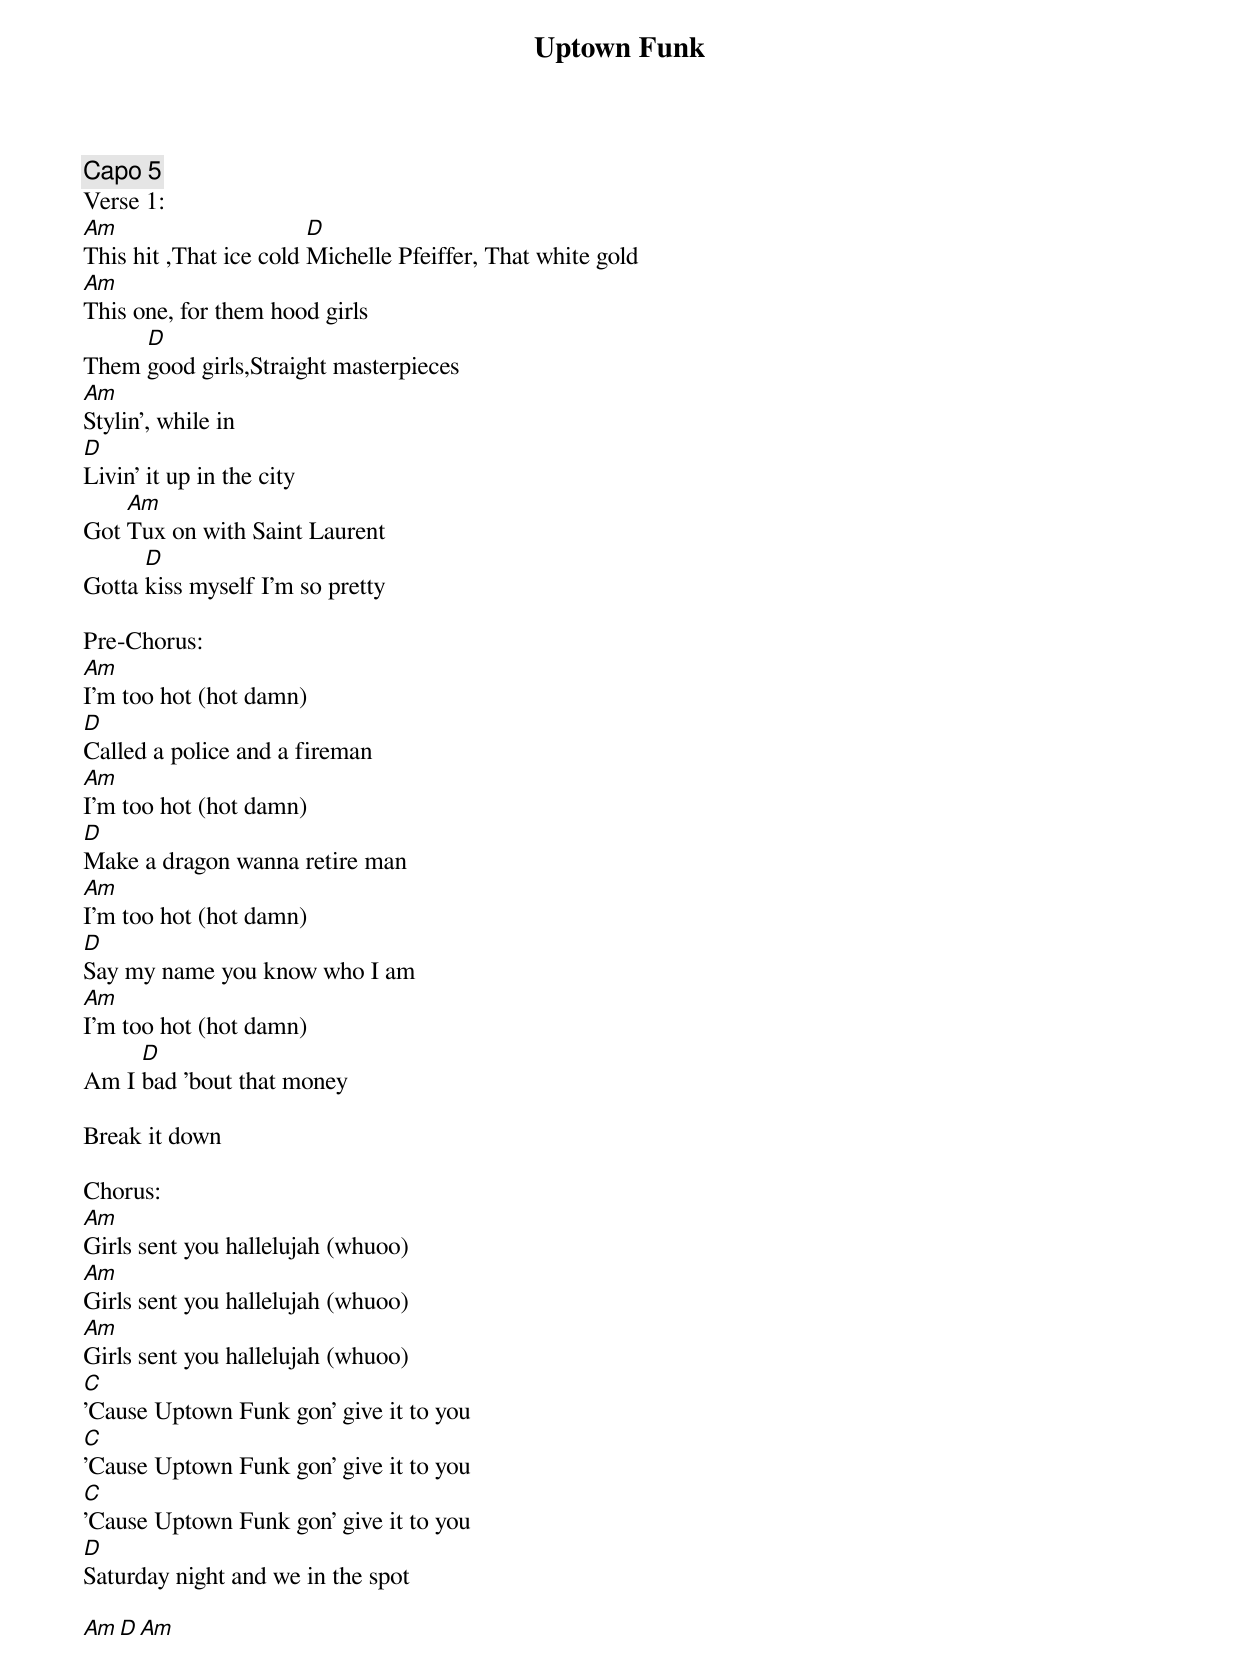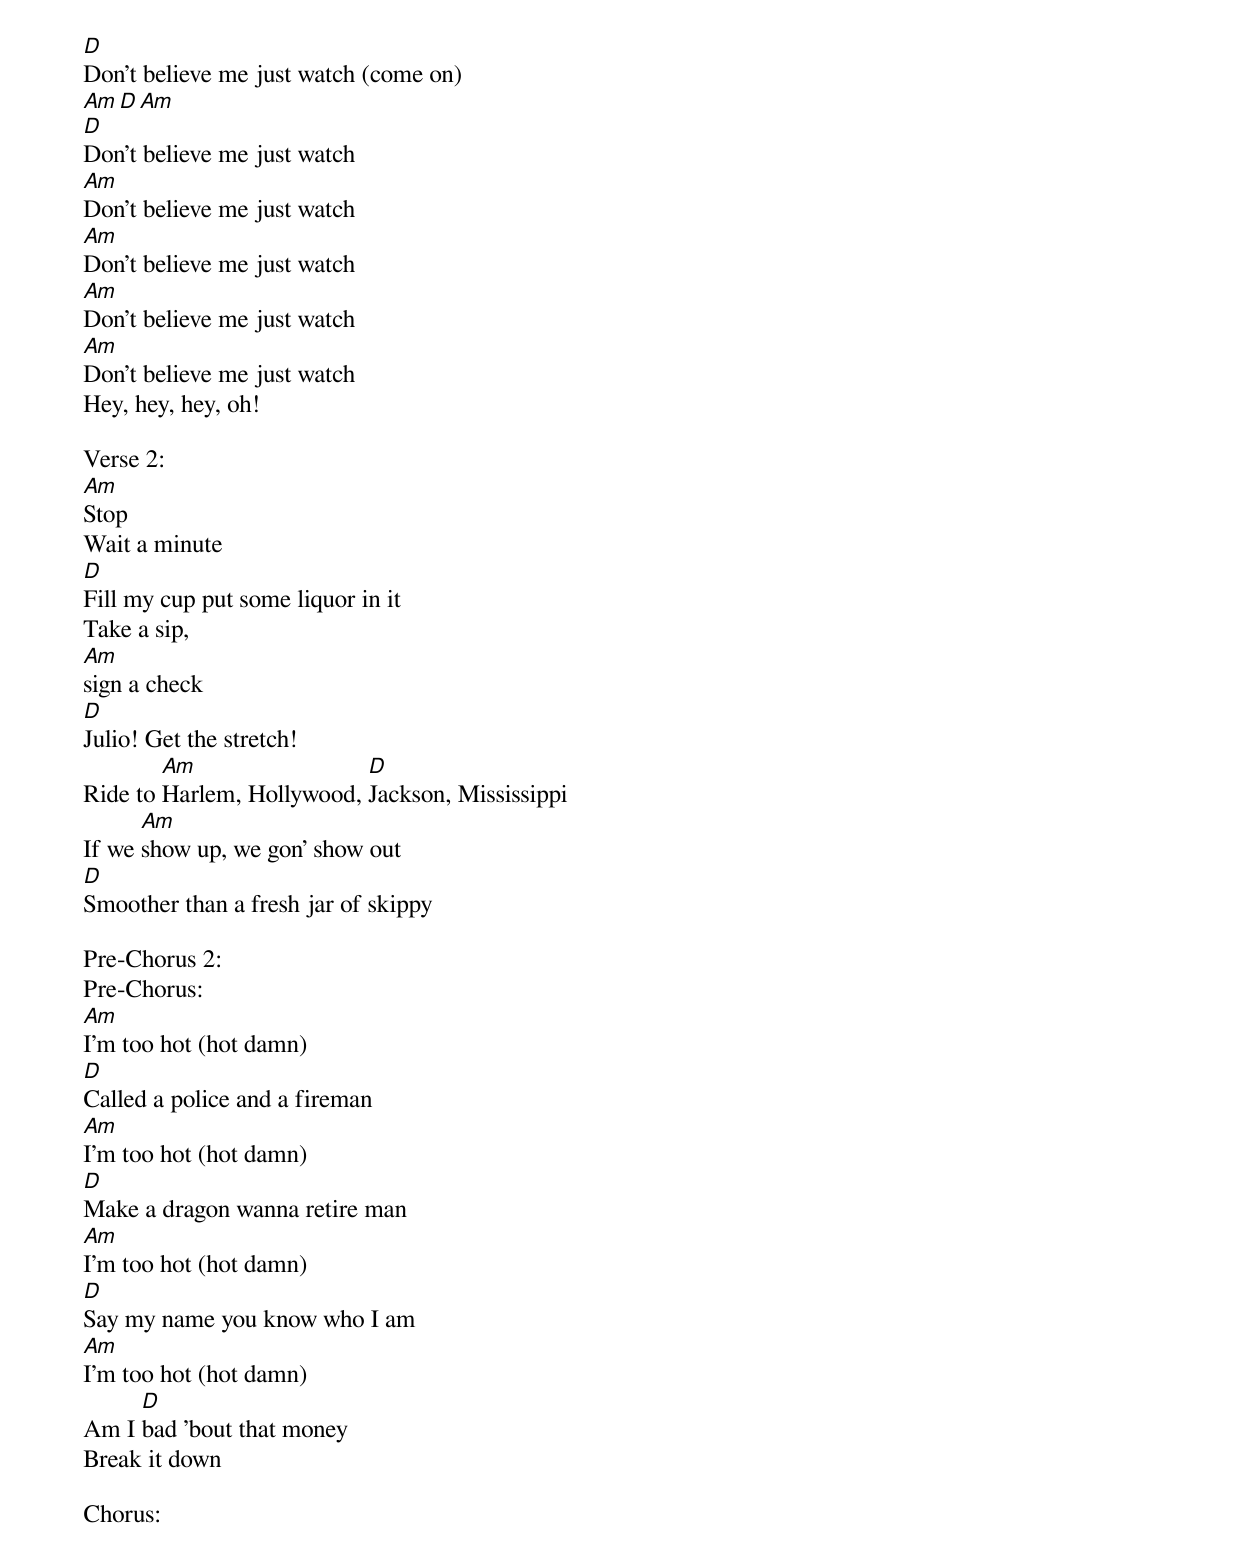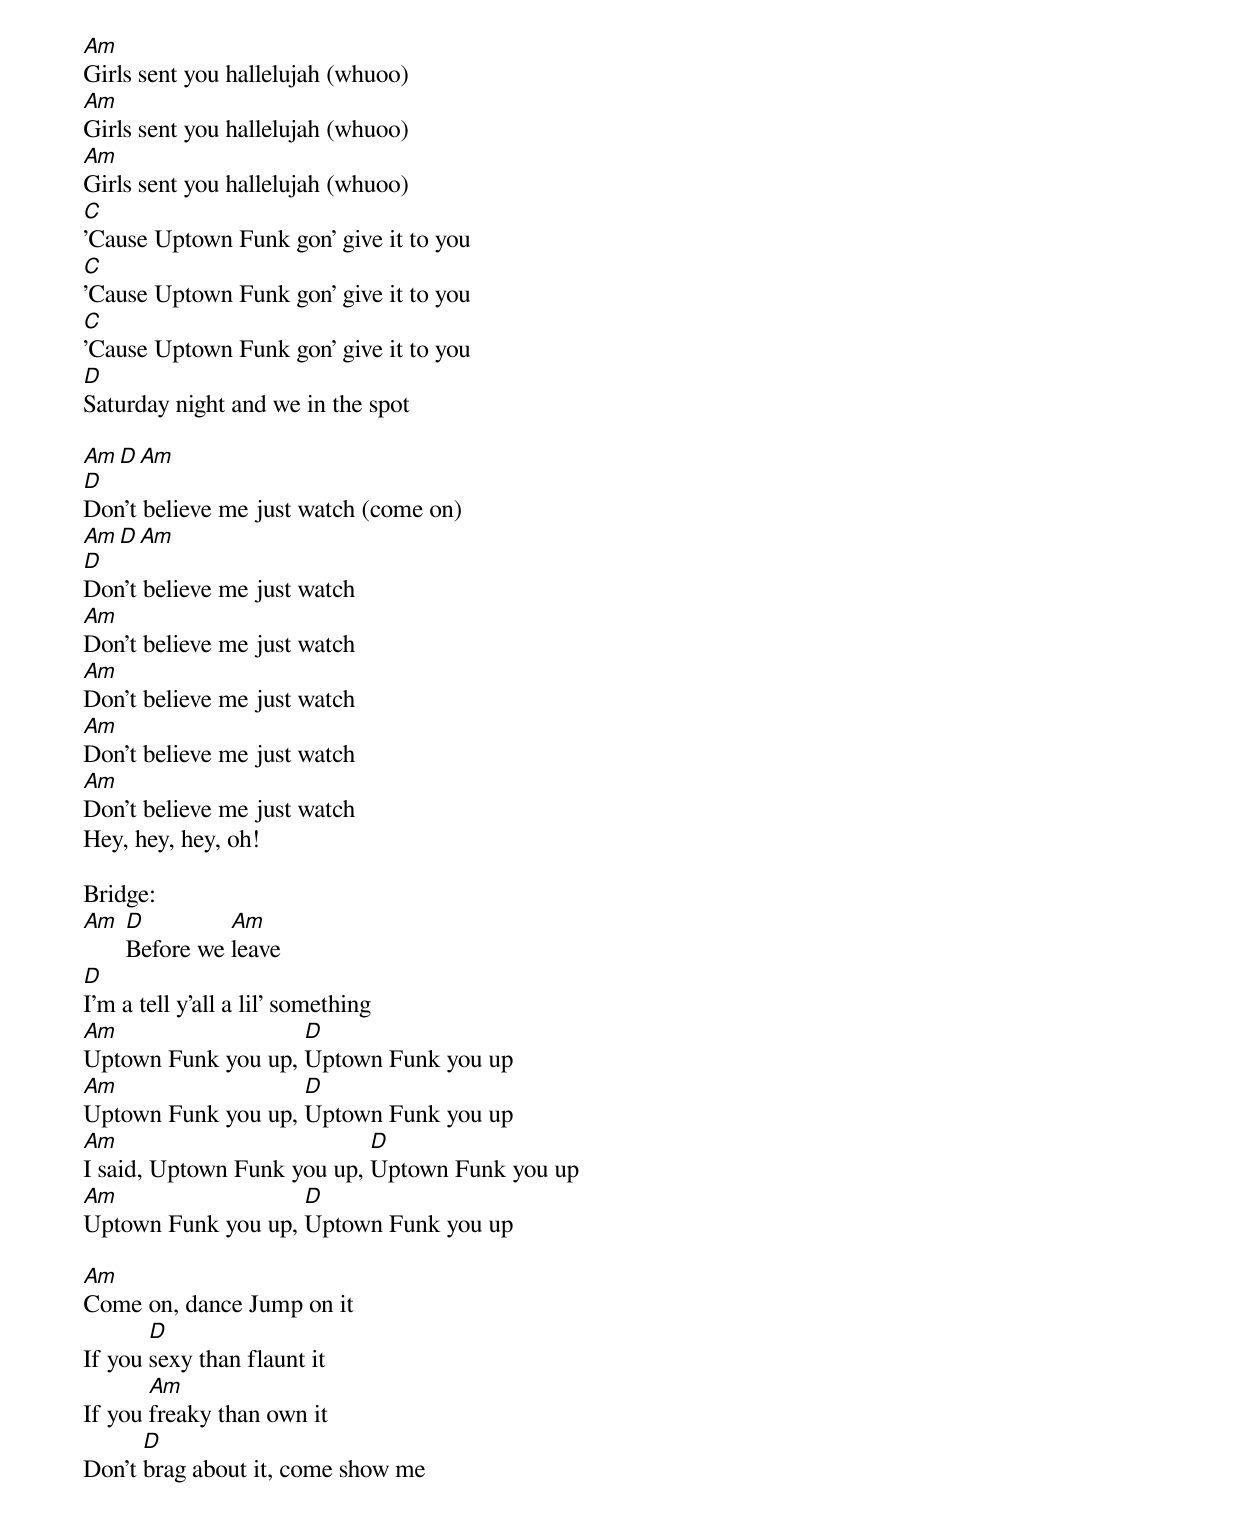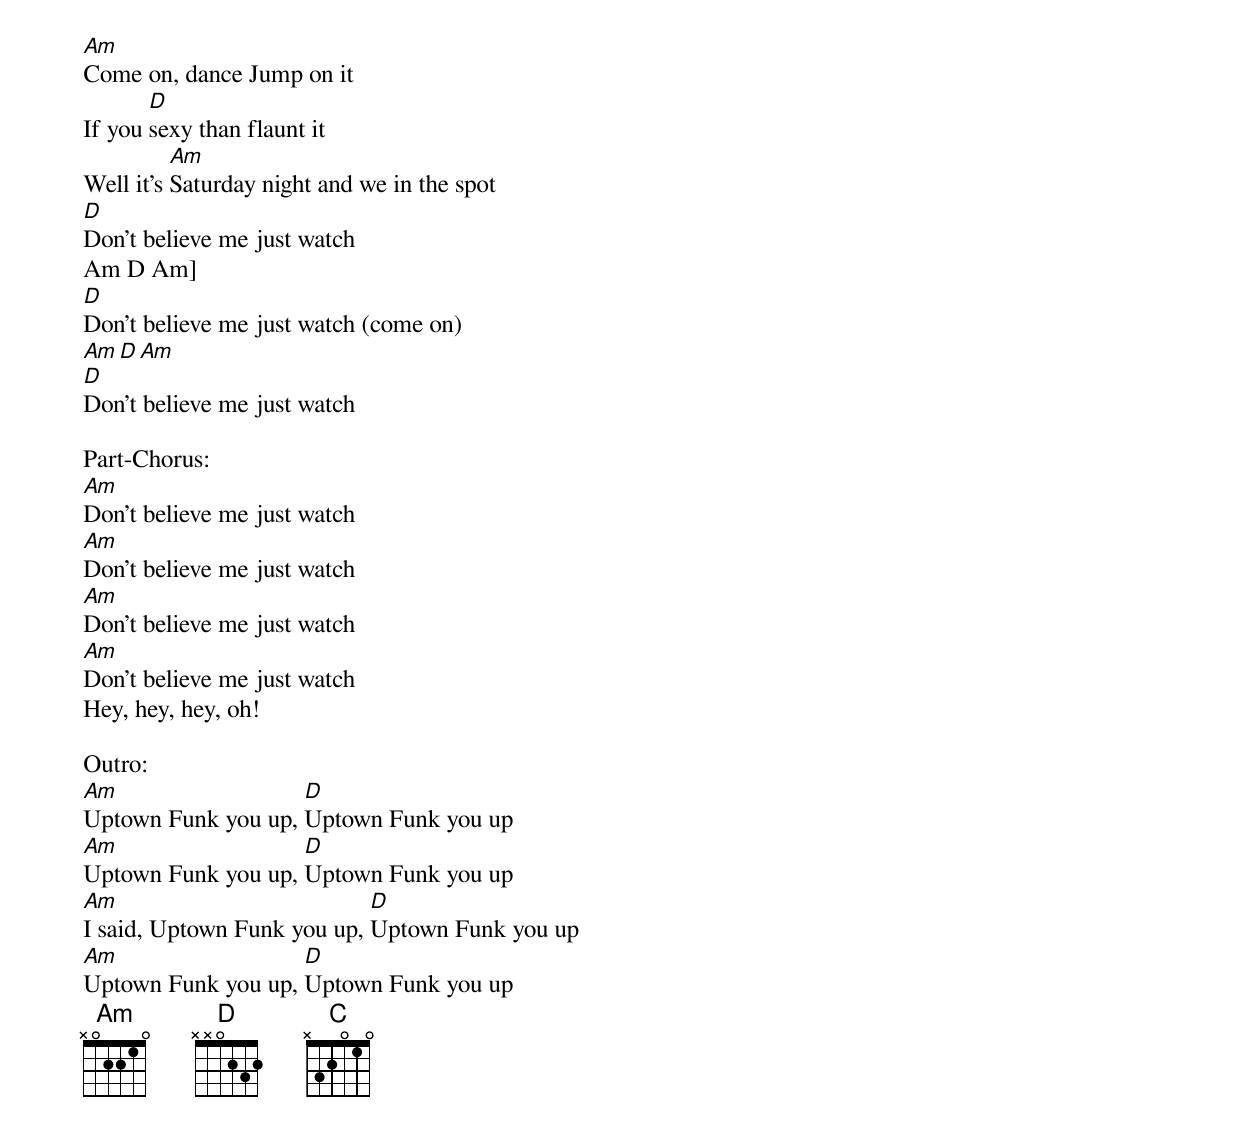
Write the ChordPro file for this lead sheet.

{title:Uptown Funk}
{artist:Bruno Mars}
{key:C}
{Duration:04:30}
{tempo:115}

{c:Capo 5}
Verse 1:
[Am]This hit ,That ice cold [D]Michelle Pfeiffer, That white gold
[Am]This one, for them hood girls
Them [D]good girls,Straight masterpieces
[Am]Stylin', while in
[D]Livin' it up in the city
Got [Am]Tux on with Saint Laurent
Gotta [D]kiss myself I'm so pretty

Pre-Chorus:
[Am]I'm too hot (hot damn)
[D]Called a police and a fireman
[Am]I'm too hot (hot damn)
[D]Make a dragon wanna retire man
[Am]I'm too hot (hot damn)
[D]Say my name you know who I am
[Am]I'm too hot (hot damn)
Am I [D]bad 'bout that money

Break it down

Chorus:
[Am]Girls sent you hallelujah (whuoo)
[Am]Girls sent you hallelujah (whuoo)
[Am]Girls sent you hallelujah (whuoo)
[C]'Cause Uptown Funk gon' give it to you
[C]'Cause Uptown Funk gon' give it to you
[C]'Cause Uptown Funk gon' give it to you
[D]Saturday night and we in the spot

[Am D Am]
[D]Don't believe me just watch (come on)
[Am D Am]
[D]Don't believe me just watch
[Am]Don't believe me just watch
[Am]Don't believe me just watch
[Am]Don't believe me just watch
[Am]Don't believe me just watch
Hey, hey, hey, oh!

Verse 2:
[Am]Stop
Wait a minute
[D]Fill my cup put some liquor in it
Take a sip,
[Am]sign a check
[D]Julio! Get the stretch!
Ride to [Am]Harlem, Hollywood, [D]Jackson, Mississippi
If we [Am]show up, we gon' show out
[D]Smoother than a fresh jar of skippy

Pre-Chorus 2:
Pre-Chorus:
[Am]I'm too hot (hot damn)
[D]Called a police and a fireman
[Am]I'm too hot (hot damn)
[D]Make a dragon wanna retire man
[Am]I'm too hot (hot damn)
[D]Say my name you know who I am
[Am]I'm too hot (hot damn)
Am I [D]bad 'bout that money
Break it down

Chorus:
[Am]Girls sent you hallelujah (whuoo)
[Am]Girls sent you hallelujah (whuoo)
[Am]Girls sent you hallelujah (whuoo)
[C]'Cause Uptown Funk gon' give it to you
[C]'Cause Uptown Funk gon' give it to you
[C]'Cause Uptown Funk gon' give it to you
[D]Saturday night and we in the spot

[Am D Am]
[D]Don't believe me just watch (come on)
[Am D Am]
[D]Don't believe me just watch
[Am]Don't believe me just watch
[Am]Don't believe me just watch
[Am]Don't believe me just watch
[Am]Don't believe me just watch
Hey, hey, hey, oh!

Bridge:
[Am] [D]Before we [Am]leave
[D]I'm a tell y'all a lil' something
[Am]Uptown Funk you up, [D]Uptown Funk you up
[Am]Uptown Funk you up, [D]Uptown Funk you up
[Am]I said, Uptown Funk you up, [D]Uptown Funk you up
[Am]Uptown Funk you up, [D]Uptown Funk you up

[Am]Come on, dance Jump on it
If you [D]sexy than flaunt it
If you [Am]freaky than own it
Don't [D]brag about it, come show me

[Am]Come on, dance Jump on it
If you [D]sexy than flaunt it
Well it's [Am]Saturday night and we in the spot
[D]Don't believe me just watch
Am D Am]
[D]Don't believe me just watch (come on)
[Am D Am]
[D]Don't believe me just watch

Part-Chorus:
[Am]Don't believe me just watch
[Am]Don't believe me just watch
[Am]Don't believe me just watch
[Am]Don't believe me just watch
Hey, hey, hey, oh!

Outro:
[Am]Uptown Funk you up, [D]Uptown Funk you up
[Am]Uptown Funk you up, [D]Uptown Funk you up
[Am]I said, Uptown Funk you up, [D]Uptown Funk you up
[Am]Uptown Funk you up, [D]Uptown Funk you up
